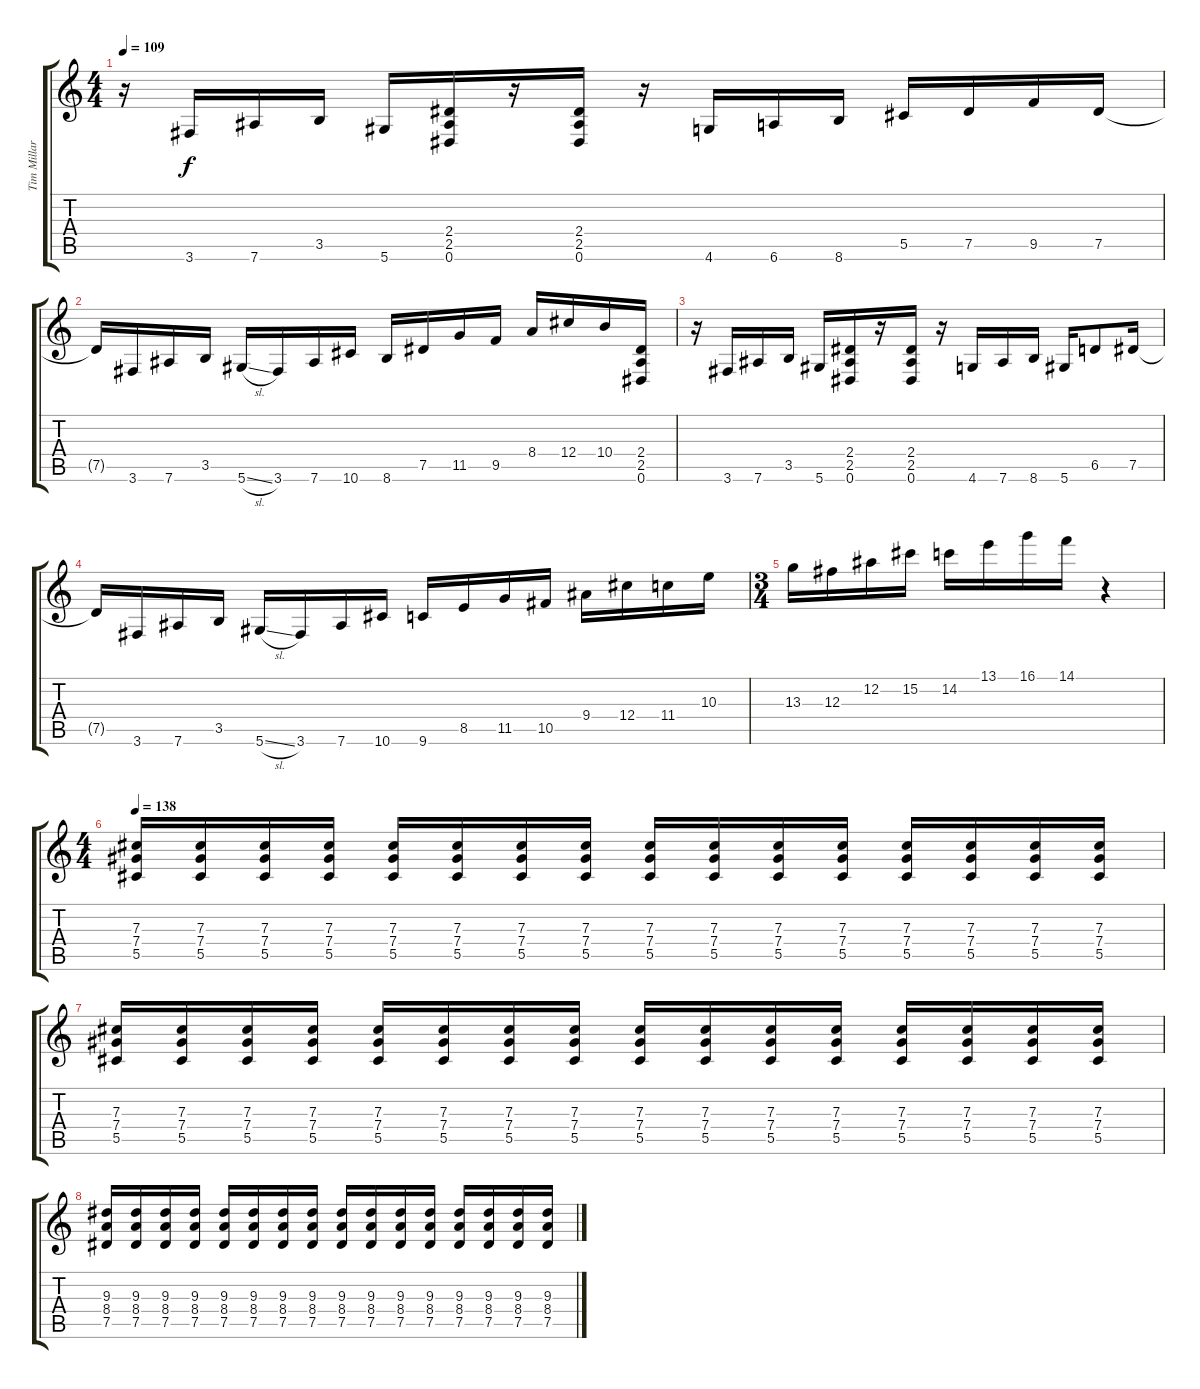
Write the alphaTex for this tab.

\track ("Tim Millar" "Tim Millar") {instrument distortionguitar}
\staff {score tabs}
\tuning (Eb4 Bb3 Gb3 Db3 Ab2 Eb2) {hide}
\ts (4 4)
\tempo 109
\clef g2
\ks c
r.16{dy f} 3.6.16 7.6.16 3.5.16 5.6.16 (2.4 2.5 0.6).16 r.16 (2.4 2.5 0.6).16 r.16 4.6.16 6.6.16 8.6.16 5.5.16 7.5.16 9.5.16 7.5.16 |
7.5{t}.16 3.6.16 7.6.16 3.5.16 5.6{sl}.16 3.6.16 7.6.16 10.6.16 8.6.16 7.5.16 11.5.16 9.5.16 8.4.16 12.4.16 10.4.16 (2.4 2.5 0.6).16 |
r.16 3.6.16 7.6.16 3.5.16 5.6.16 (2.4 2.5 0.6).16 r.16 (2.4 2.5 0.6).16 r.16 4.6.16 7.6.16 8.6.16 5.6.16 6.5.8 7.5.16 |
7.5{t}.16 3.6.16 7.6.16 3.5.16 5.6{sl}.16 3.6.16 7.6.16 10.6.16 9.6.16 8.5.16 11.5.16 10.5.16 9.4.16 12.4.16 11.4.16 10.3.16 |
\ts (3 4)
13.3.16 12.3.16 12.2.16 15.2.16 14.2.16 13.1.16 16.1.16 14.1.16 r.4 |
\ts (4 4)
\tempo 138
(7.3 7.4 5.5).16 (7.3 7.4 5.5).16 (7.3 7.4 5.5).16 (7.3 7.4 5.5).16 (7.3 7.4 5.5).16 (7.3 7.4 5.5).16 (7.3 7.4 5.5).16 (7.3 7.4 5.5).16 (7.3 7.4 5.5).16 (7.3 7.4 5.5).16 (7.3 7.4 5.5).16 (7.3 7.4 5.5).16 (7.3 7.4 5.5).16 (7.3 7.4 5.5).16 (7.3 7.4 5.5).16 (7.3 7.4 5.5).16 |
(7.3 7.4 5.5).16 (7.3 7.4 5.5).16 (7.3 7.4 5.5).16 (7.3 7.4 5.5).16 (7.3 7.4 5.5).16 (7.3 7.4 5.5).16 (7.3 7.4 5.5).16 (7.3 7.4 5.5).16 (7.3 7.4 5.5).16 (7.3 7.4 5.5).16 (7.3 7.4 5.5).16 (7.3 7.4 5.5).16 (7.3 7.4 5.5).16 (7.3 7.4 5.5).16 (7.3 7.4 5.5).16 (7.3 7.4 5.5).16 |
(9.3 8.4 7.5).16 (9.3 8.4 7.5).16 (9.3 8.4 7.5).16 (9.3 8.4 7.5).16 (9.3 8.4 7.5).16 (9.3 8.4 7.5).16 (9.3 8.4 7.5).16 (9.3 8.4 7.5).16 (9.3 8.4 7.5).16 (9.3 8.4 7.5).16 (9.3 8.4 7.5).16 (9.3 8.4 7.5).16 (9.3 8.4 7.5).16 (9.3 8.4 7.5).16 (9.3 8.4 7.5).16 (9.3 8.4 7.5).16
